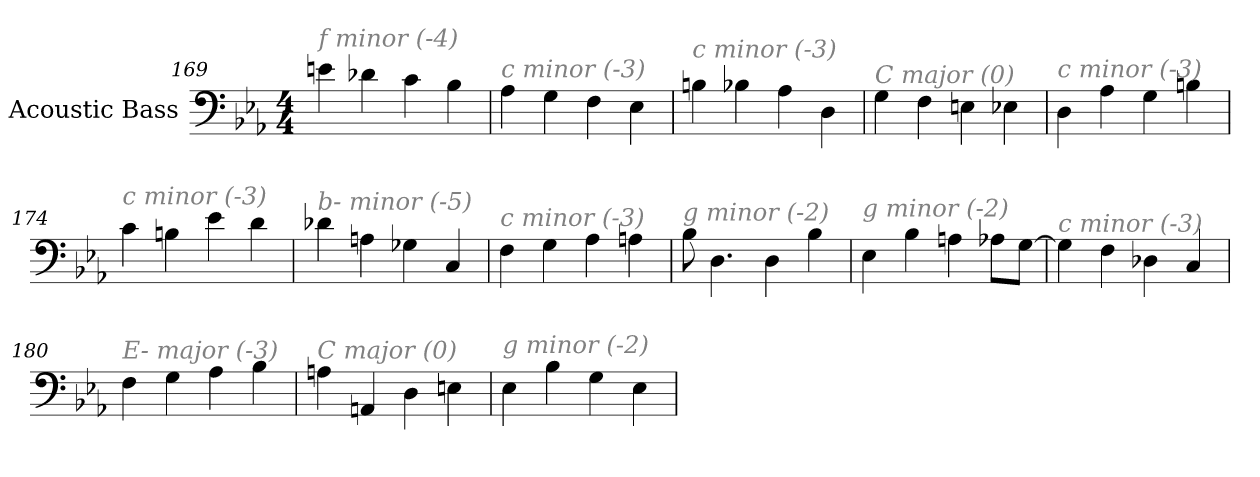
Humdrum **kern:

**kern
*part1
*staff1
*I"Acoustic Bass
*clefF4
*ITrd7c12
*k[b-e-a-]
*E-:
*M4/4
=169
!LO:TX:i:color=#808080:t=f minor (-4)
4En
4D-X
4C
4BB-
=170
!LO:TX:i:color=#808080:t=c minor (-3)
4AA-
4GG
4FF
4EE-
=171
!LO:TX:i:color=#808080:t=c minor (-3)
4BBn
4BB-X
4AA-
4DD
=172
!LO:TX:i:color=#808080:t=C major (0)
4GG
4FF
4EEn
4EE-X
=173
!LO:TX:i:color=#808080:t=c minor (-3)
4DD
4AA-
4GG
4BBn
=174
!LO:TX:i:color=#808080:t=c minor (-3)
4C
4BBn
4E-
4D
=175
!LO:TX:i:color=#808080:t=b- minor (-5)
4D-X
4AAn
4GG-X
4CC
=176
!LO:TX:i:color=#808080:t=c minor (-3)
4FF
4GG
4AA-
4AAn
=177
!LO:TX:i:color=#808080:t=g minor (-2)
8BB-
4.DD
4DD
4BB-
=178
!LO:TX:i:color=#808080:t=g minor (-2)
4EE-
4BB-
4AAn
8AA-XL
[8GGJ
=179
!LO:TX:i:color=#808080:t=c minor (-3)
4GG]
4FF
4DD-X
4CC
=180
!LO:TX:i:color=#808080:t=E- major (-3)
4FF
4GG
4AA-
4BB-
=181
!LO:TX:i:color=#808080:t=C major (0)
4AAn
4AAAn
4DD
4EEn
=182
!LO:TX:i:color=#808080:t=g minor (-2)
4EE-
4BB-
4GG
4EE-
=
*-
